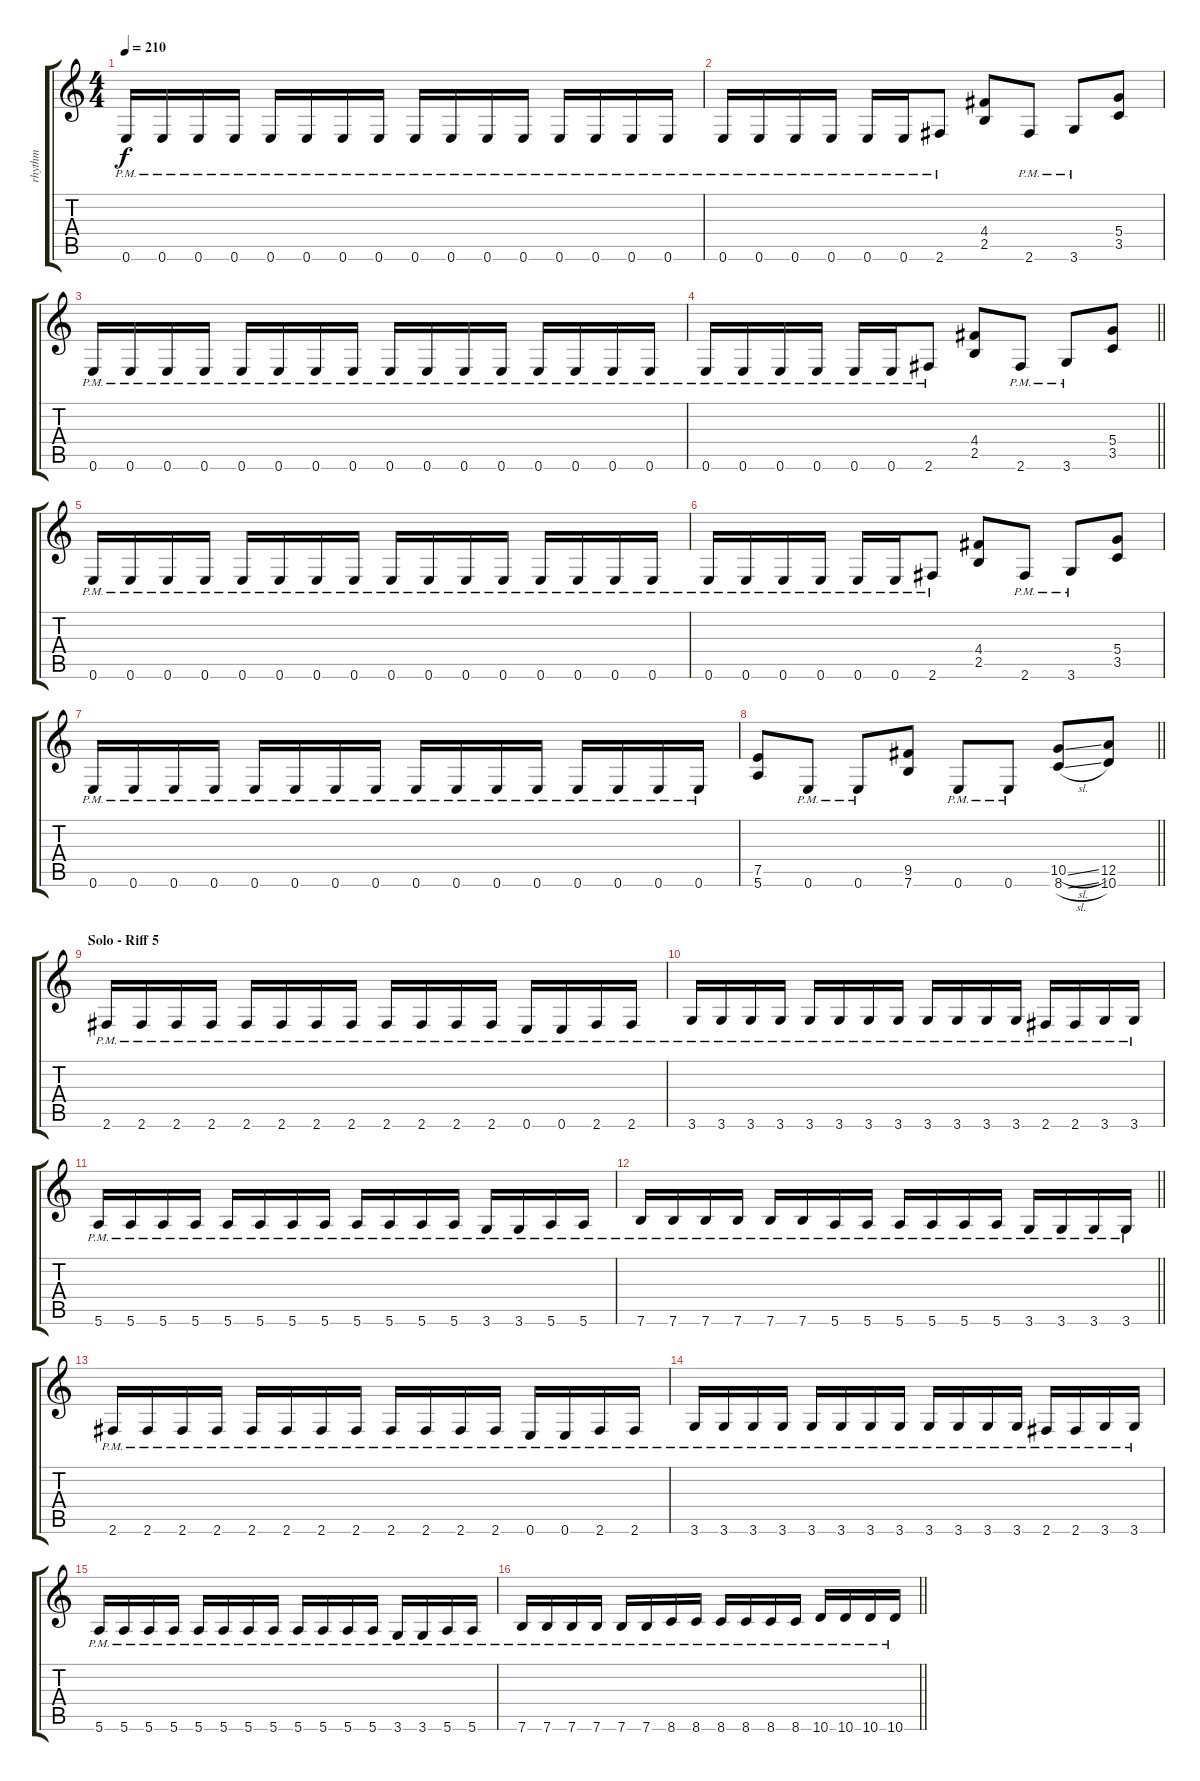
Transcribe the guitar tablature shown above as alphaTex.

\track ("rhythm" "rhythm") {instrument distortionguitar}
\staff {score tabs}
\tuning (E4 B3 G3 D3 A2 E2) {hide}
\ts (4 4)
\tempo 210
\clef g2
\ks c
0.6{pm}.16{dy f} 0.6{pm}.16 0.6{pm}.16 0.6{pm}.16 0.6{pm}.16 0.6{pm}.16 0.6{pm}.16 0.6{pm}.16 0.6{pm}.16 0.6{pm}.16 0.6{pm}.16 0.6{pm}.16 0.6{pm}.16 0.6{pm}.16 0.6{pm}.16 0.6{pm}.16 |
0.6{pm}.16 0.6{pm}.16 0.6{pm}.16 0.6{pm}.16 0.6{pm}.16 0.6{pm}.16 2.6{pm}.8 (4.4 2.5).8 2.6{pm}.8 3.6{pm}.8 (5.4 3.5).8 |
0.6{pm}.16 0.6{pm}.16 0.6{pm}.16 0.6{pm}.16 0.6{pm}.16 0.6{pm}.16 0.6{pm}.16 0.6{pm}.16 0.6{pm}.16 0.6{pm}.16 0.6{pm}.16 0.6{pm}.16 0.6{pm}.16 0.6{pm}.16 0.6{pm}.16 0.6{pm}.16 |
\barLineRight lightlight
0.6{pm}.16 0.6{pm}.16 0.6{pm}.16 0.6{pm}.16 0.6{pm}.16 0.6{pm}.16 2.6{pm}.8 (4.4 2.5).8 2.6{pm}.8 3.6{pm}.8 (5.4 3.5).8 |
0.6{pm}.16 0.6{pm}.16 0.6{pm}.16 0.6{pm}.16 0.6{pm}.16 0.6{pm}.16 0.6{pm}.16 0.6{pm}.16 0.6{pm}.16 0.6{pm}.16 0.6{pm}.16 0.6{pm}.16 0.6{pm}.16 0.6{pm}.16 0.6{pm}.16 0.6{pm}.16 |
0.6{pm}.16 0.6{pm}.16 0.6{pm}.16 0.6{pm}.16 0.6{pm}.16 0.6{pm}.16 2.6{pm}.8 (4.4 2.5).8 2.6{pm}.8 3.6{pm}.8 (5.4 3.5).8 |
0.6{pm}.16 0.6{pm}.16 0.6{pm}.16 0.6{pm}.16 0.6{pm}.16 0.6{pm}.16 0.6{pm}.16 0.6{pm}.16 0.6{pm}.16 0.6{pm}.16 0.6{pm}.16 0.6{pm}.16 0.6{pm}.16 0.6{pm}.16 0.6{pm}.16 0.6{pm}.16 |
\barLineRight lightlight
(7.5 5.6).8 0.6{pm}.8 0.6{pm}.8 (9.5 7.6).8 0.6{pm}.8 0.6{pm}.8 (10.5{sl} 8.6{sl}).8 (12.5 10.6).8 |
\section ("" "Solo - Riff 5")
2.6{pm}.16 2.6{pm}.16 2.6{pm}.16 2.6{pm}.16 2.6{pm}.16 2.6{pm}.16 2.6{pm}.16 2.6{pm}.16 2.6{pm}.16 2.6{pm}.16 2.6{pm}.16 2.6{pm}.16 0.6{pm}.16 0.6{pm}.16 2.6{pm}.16 2.6{pm}.16 |
3.6{pm}.16 3.6{pm}.16 3.6{pm}.16 3.6{pm}.16 3.6{pm}.16 3.6{pm}.16 3.6{pm}.16 3.6{pm}.16 3.6{pm}.16 3.6{pm}.16 3.6{pm}.16 3.6{pm}.16 2.6{pm}.16 2.6{pm}.16 3.6{pm}.16 3.6{pm}.16 |
5.6{pm}.16 5.6{pm}.16 5.6{pm}.16 5.6{pm}.16 5.6{pm}.16 5.6{pm}.16 5.6{pm}.16 5.6{pm}.16 5.6{pm}.16 5.6{pm}.16 5.6{pm}.16 5.6{pm}.16 3.6{pm}.16 3.6{pm}.16 5.6{pm}.16 5.6{pm}.16 |
\barLineRight lightlight
7.6{pm}.16 7.6{pm}.16 7.6{pm}.16 7.6{pm}.16 7.6{pm}.16 7.6{pm}.16 5.6{pm}.16 5.6{pm}.16 5.6{pm}.16 5.6{pm}.16 5.6{pm}.16 5.6{pm}.16 3.6{pm}.16 3.6{pm}.16 3.6{pm}.16 3.6{pm}.16 |
2.6{pm}.16 2.6{pm}.16 2.6{pm}.16 2.6{pm}.16 2.6{pm}.16 2.6{pm}.16 2.6{pm}.16 2.6{pm}.16 2.6{pm}.16 2.6{pm}.16 2.6{pm}.16 2.6{pm}.16 0.6{pm}.16 0.6{pm}.16 2.6{pm}.16 2.6{pm}.16 |
3.6{pm}.16 3.6{pm}.16 3.6{pm}.16 3.6{pm}.16 3.6{pm}.16 3.6{pm}.16 3.6{pm}.16 3.6{pm}.16 3.6{pm}.16 3.6{pm}.16 3.6{pm}.16 3.6{pm}.16 2.6{pm}.16 2.6{pm}.16 3.6{pm}.16 3.6{pm}.16 |
5.6{pm}.16 5.6{pm}.16 5.6{pm}.16 5.6{pm}.16 5.6{pm}.16 5.6{pm}.16 5.6{pm}.16 5.6{pm}.16 5.6{pm}.16 5.6{pm}.16 5.6{pm}.16 5.6{pm}.16 3.6{pm}.16 3.6{pm}.16 5.6{pm}.16 5.6{pm}.16 |
\barLineRight lightlight
7.6{pm}.16 7.6{pm}.16 7.6{pm}.16 7.6{pm}.16 7.6{pm}.16 7.6{pm}.16 8.6{pm}.16 8.6{pm}.16 8.6{pm}.16 8.6{pm}.16 8.6{pm}.16 8.6{pm}.16 10.6{pm}.16 10.6{pm}.16 10.6{pm}.16 10.6{pm}.16
